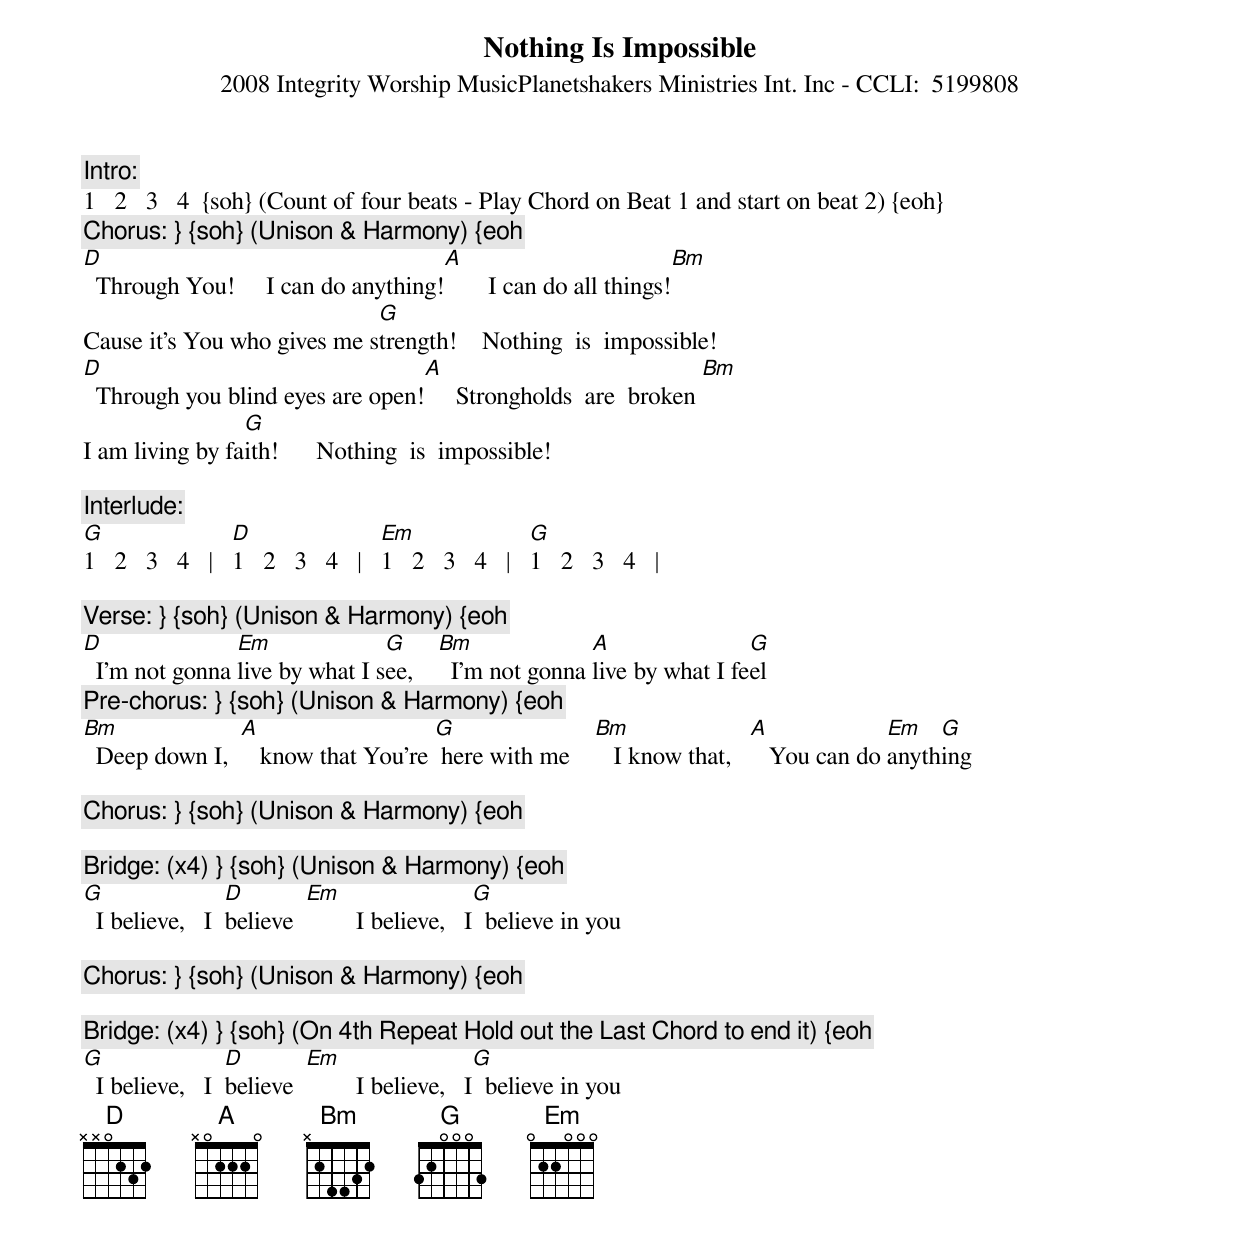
{title: Nothing Is Impossible}
{st: 2008 Integrity Worship MusicPlanetshakers Ministries Int. Inc - CCLI:  5199808}

{c: Intro: }
1   2   3   4  {soh} (Count of four beats - Play Chord on Beat 1 and start on beat 2) {eoh}
{c: Chorus: } {soh} (Unison & Harmony) {eoh}
[D]  Through You!     I can do anything![A]       I can do all things![Bm]
Cause it's You who gives me s[G]trength!    Nothing  is  impossible!
[D]  Through you blind eyes are open![A]     Strongholds  are  broken [Bm]
I am living by fa[G]ith!      Nothing  is  impossible!

{c: Interlude: }
[G]1   2   3   4   |   [D]1   2   3   4   |   [Em]1   2   3   4   |   [G]1   2   3   4   |

{c: Verse: } {soh} (Unison & Harmony) {eoh}
[D]  I'm not gonna [Em]live by what I s[G]ee,    [Bm]  I'm not gonna [A]live by what I fe[G]el
{c: Pre-chorus: } {soh} (Unison & Harmony) {eoh}
[Bm]  Deep down I,  [A]   know that You're [G] here with me    [Bm]   I know that,   [A]   You can do [Em]anyth[G]ing

{c: Chorus: } {soh} (Unison & Harmony) {eoh}

{c: Bridge: (x4) } {soh} (Unison & Harmony) {eoh}
[G]  I believe,   I  [D]believe  [Em]        I believe,   I[G]  believe in you

{c: Chorus: } {soh} (Unison & Harmony) {eoh}

{c: Bridge: (x4) } {soh} (On 4th Repeat Hold out the Last Chord to end it) {eoh}
[G]  I believe,   I  [D]believe  [Em]        I believe,   I[G]  believe in you
